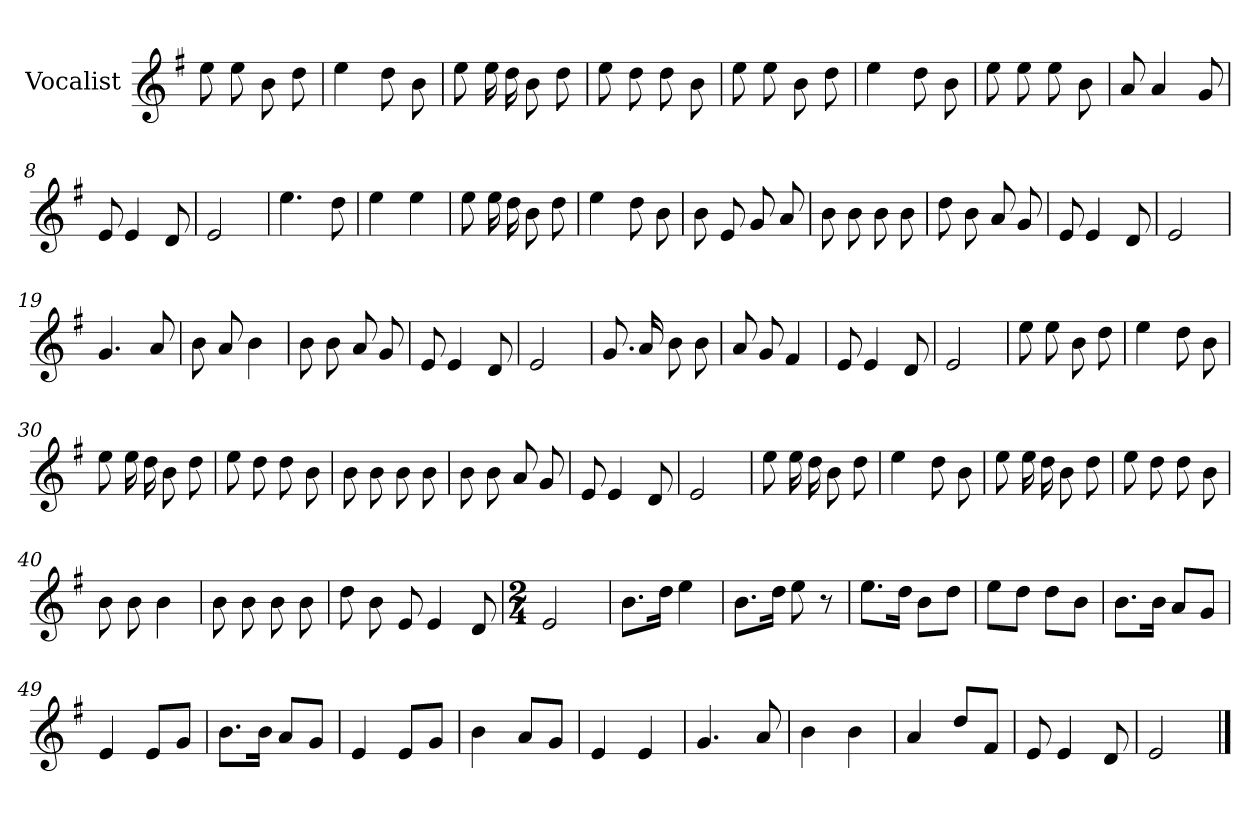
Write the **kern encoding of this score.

**kern
*part1
*staff1
*I"Vocalist
*k[f#]
*G:
=
8ee
8ee
8b
8dd
=1
4ee
8dd
8b
=2
8ee
16ee
16dd
8b
8dd
=3
8ee
8dd
8dd
8b
=4
8ee
8ee
8b
8dd
=5
4ee
8dd
8b
=6
8ee
8ee
8ee
8b
=7
8a
4a
8g
=8
8e
4e
8d
=9
2e
=10
4.ee
8dd
=11
4ee
4ee
=12
8ee
16ee
16dd
8b
8dd
=13
4ee
8dd
8b
=14
8b
8e
8g
8a
=15
8b
8b
8b
8b
=16
8dd
8b
8a
8g
=17
8e
4e
8d
=18
2e
=19
4.g
8a
=20
8b
8a
4b
=21
8b
8b
8a
8g
=22
8e
4e
8d
=23
2e
=24
8.g
16a
8b
8b
=25
8a
8g
4f#
=26
8e
4e
8d
=27
2e
=28
8ee
8ee
8b
8dd
=29
4ee
8dd
8b
=30
8ee
16ee
16dd
8b
8dd
=31
8ee
8dd
8dd
8b
=32
8b
8b
8b
8b
=33
8b
8b
8a
8g
=34
8e
4e
8d
=35
2e
=36
8ee
16ee
16dd
8b
8dd
=37
4ee
8dd
8b
=38
8ee
16ee
16dd
8b
8dd
=39
8ee
8dd
8dd
8b
=40
8b
8b
4b
=41
8b
8b
8b
8b
=42
8dd
8b
8e
4e
8d
=43
*M2/4
2e
=44
8.bL
16ddJk
4ee
=45
8.bL
16ddJk
8ee
8r
=46
8.eeL
16ddJk
8bL
8ddJ
=47
8eeL
8ddJ
8ddL
8bJ
=48
8.bL
16bJk
8aL
8gJ
=49
4e
8eL
8gJ
=50
8.bL
16bJk
8aL
8gJ
=51
4e
8eL
8gJ
=52
4b
8aL
8gJ
=53
4e
4e
=54
4.g
8a
=55
4b
4b
=56
4a
8ddL
8f#J
=57
8e
4e
8d
=58
2e
==
*-
